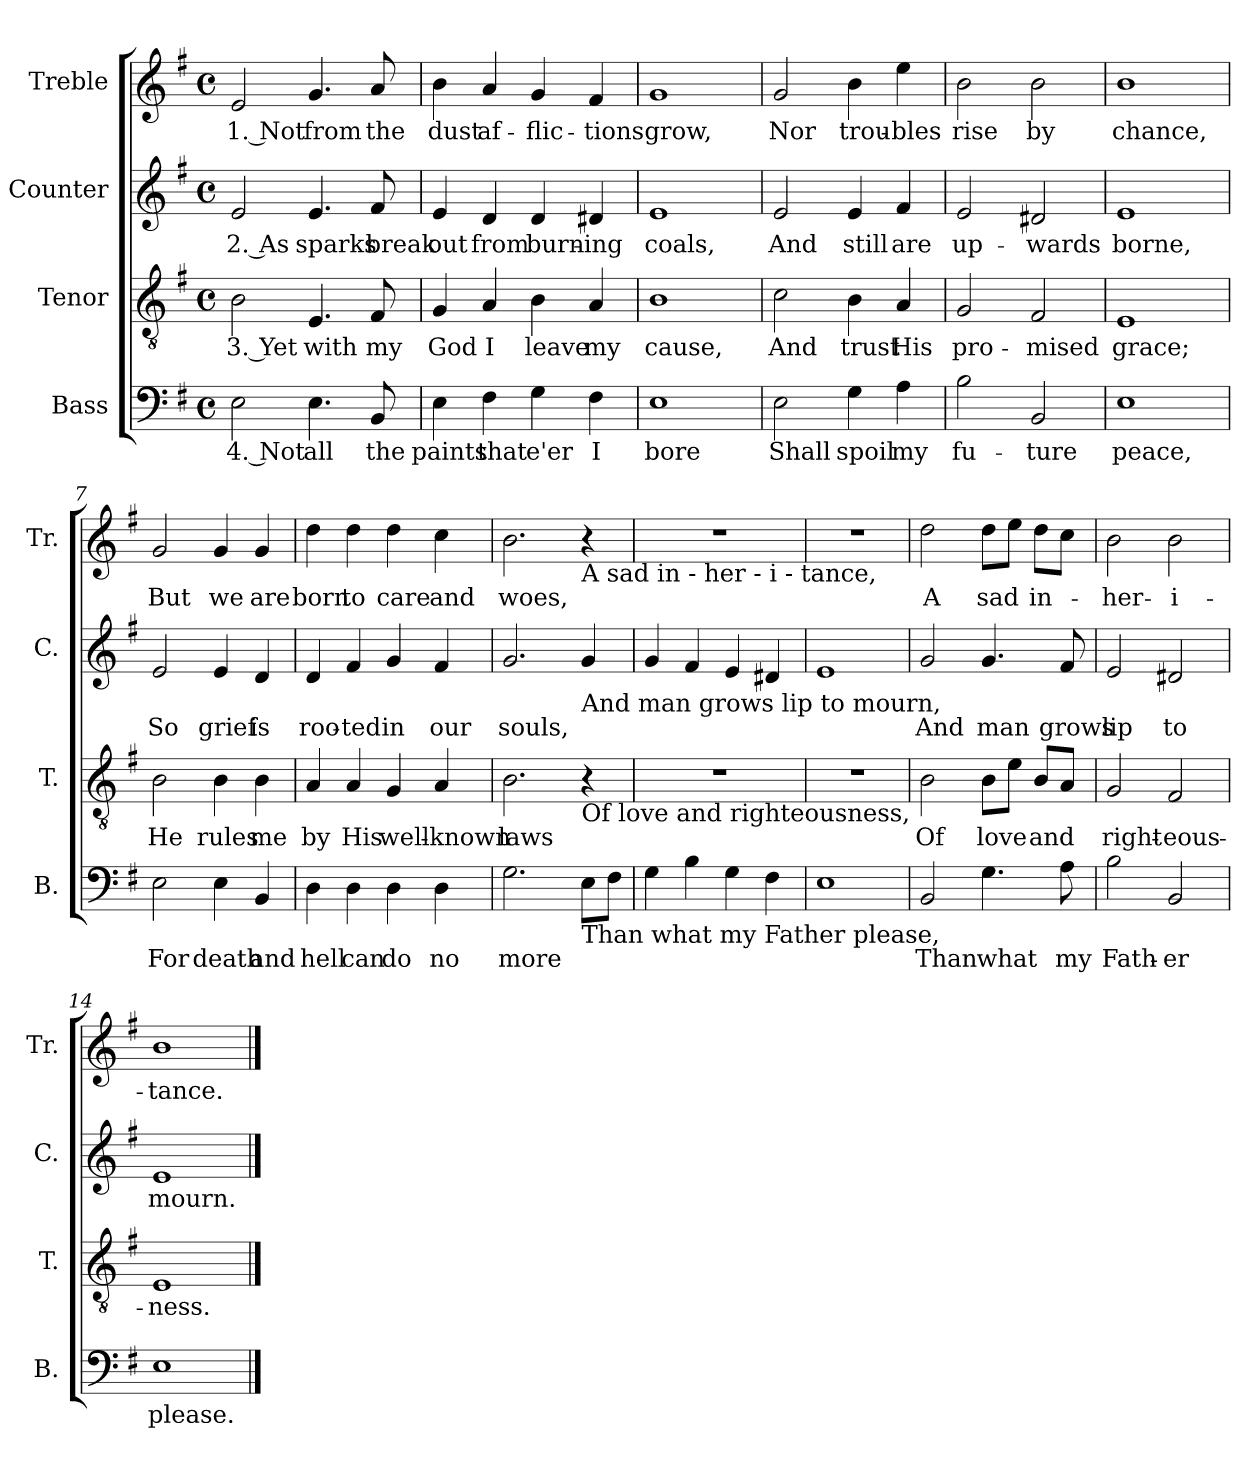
**kern	**text	**kern	**text	**kern	**text	**kern	**text
*part4	*part4	*part3	*part3	*part2	*part2	*part1	*part1
*staff4	*staff4	*staff3	*staff3	*staff2	*staff2	*staff1	*staff1
*I"Bass	*	*I"Tenor	*	*I"Counter	*	*I"Treble	*
*I'B.	*	*I'T.	*	*I'C.	*	*I'Tr.	*
*clefF4	*	*clefGv2	*	*clefG2	*	*clefG2	*
*k[f#]	*	*k[f#]	*	*k[f#]	*	*k[f#]	*
*M4/4	*	*M4/4	*	*M4/4	*	*M4/4	*
*met(c)	*	*met(c)	*	*met(c)	*	*met(c)	*
=1	=1	=1	=1	=1	=1	=1	=1
2E\	4. Not	2B\	3. Yet	2e/	2. As	2e/	1. Not
4.E\	all	4.E/	with	4.e/	sparks	4.g/	from
8BB/	the	8F#/	my	8f#/	break	8a/	the
=2	=2	=2	=2	=2	=2	=2	=2
4E\	paints	4G/	God	4e/	out	4b\	dust
4F#\	that	4A/	I	4d/	from	4a/	af-
4G\	e'er	4B\	leave	4d/	burn-	4g/	-flic-
4F#\	I	4A/	my	4d#X/	-ing	4f#/	-tions
=3	=3	=3	=3	=3	=3	=3	=3
1E	bore	1B	cause,	1e	coals,	1g	grow,
=4	=4	=4	=4	=4	=4	=4	=4
2E\	Shall	2c\	And	2e/	And	2g/	Nor
4G\	spoil	4B\	trust	4e/	still	4b\	trou-
4A\	my	4A/	His	4f#/	are	4ee\	-bles
=5	=5	=5	=5	=5	=5	=5	=5
2B\	fu-	2G/	pro-	2e/	up-	2b\	rise
2BB/	-ture	2F#/	-mised	2d#X/	-wards	2b\	by
=6	=6	=6	=6	=6	=6	=6	=6
1E	peace,	1E	grace;	1e	borne,	1b	chance,
=7	=7	=7	=7	=7	=7	=7	=7
2E\	For	2B\	He	2e/	So	2g/	But
4E\	death	4B\	rules	4e/	grief	4g/	we
4BB/	and	4B\	me	4d/	is	4g/	are
!!LO:LB:g=z
=8	=8	=8	=8	=8	=8	=8	=8
4D\	hell	4A/	by	4d/	roo-	4dd\	born
4D\	can	4A/	His	4f#/	-ted	4dd\	to
4D\	do	4G/	well-	4g/	in	4dd\	care
4D\	no	4A/	-known	4f#/	our	4cc\	and
=9	=9	=9	=9	=9	=9	=9	=9
2.G\	more	2.B\	laws	2.g/	souls,	2.b\	woes,
!	!	!	!	!	!	!LO:TX:b:t=A    sad  in -  her - i  - tance,	!
!	!	!	!	!LO:TX:b:t=And   man grows lip to mourn,	!	!	!
!	!	!LO:TX:b:t=Of   love  and  righteousness,	!	!	!	!	!
!LO:TX:b:t=Than what my Father   please,	!	!	!	!	!	!	!
8E\L	.	4r	.	4g/	.	4r	.
8F#\J	.	.	.	.	.	.	.
=10	=10	=10	=10	=10	=10	=10	=10
4G\	.	1r	.	4g/	.	1r	.
4B\	.	.	.	4f#/	.	.	.
4G\	.	.	.	4e/	.	.	.
4F#\	.	.	.	4d#X/	.	.	.
=11	=11	=11	=11	=11	=11	=11	=11
1E	.	1r	.	1e	.	1r	.
=12	=12	=12	=12	=12	=12	=12	=12
2BB/	Than	2B\	Of	2g/	And	2dd\	A
4.G\	what	8B\L	love	4.g/	man	8dd\L	sad
.	.	8e\J	.	.	.	8ee\J	.
.	.	8B/L	and	.	.	8dd\L	in-
8A\	my	8A/J	.	8f#/	grows	8cc\J	.
=13	=13	=13	=13	=13	=13	=13	=13
2B\	Fath-	2G/	right-	2e/	lip	2b\	-her-
2BB/	-er	2F#/	-eous-	2d#X/	to	2b\	-i-
=14	=14	=14	=14	=14	=14	=14	=14
1E	please.	1E	-ness.	1e	mourn.	1b	-tance.
==	==	==	==	==	==	==	==
*-	*-	*-	*-	*-	*-	*-	*-
